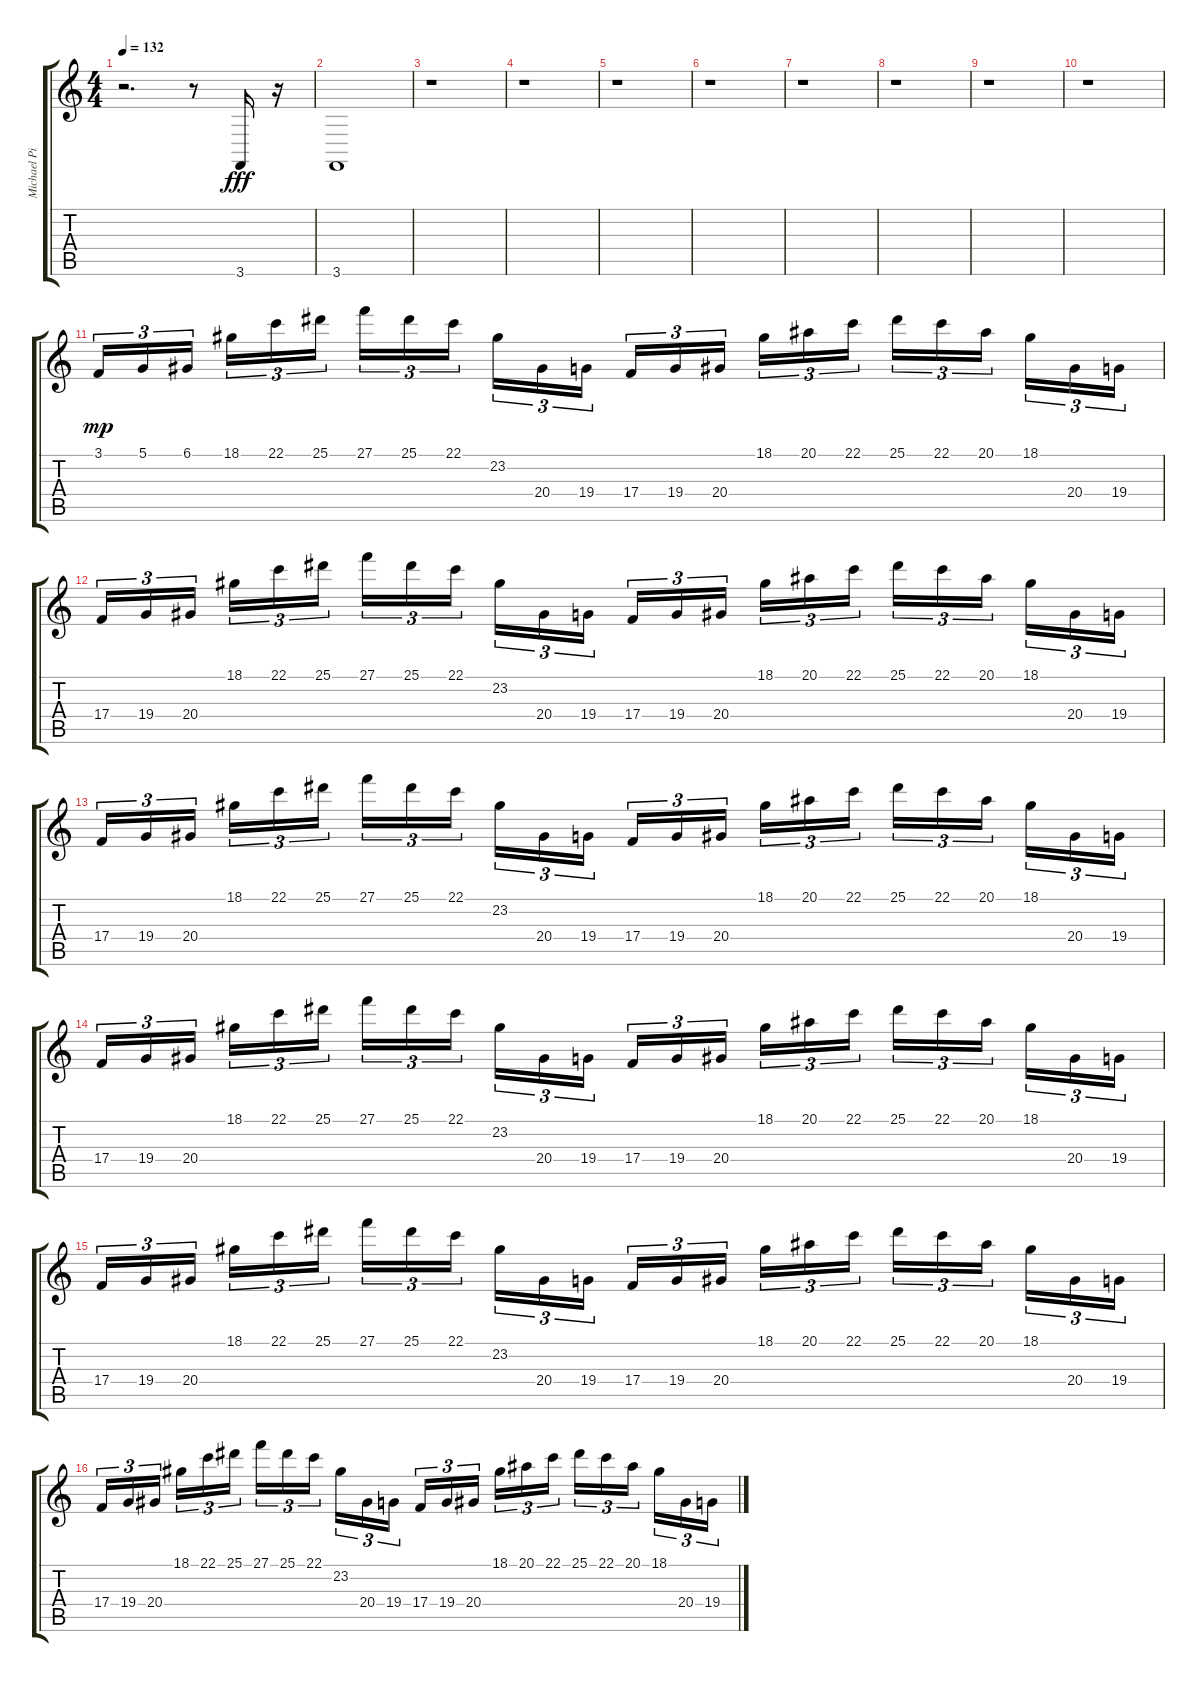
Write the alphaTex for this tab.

\track ("Michael Pinella" "Michael Pi") {instrument acousticgrandpiano}
\staff {score tabs}
\tuning (D4 A3 F3 C3 G2 D2) {hide}
\ts (4 4)
\tempo 132
\clef g2
\ks c
r.2{d dy fff} r.8 3.6.16 r.16 |
3.6.1 |
r.1 |
r.1 |
r.1 |
r.1 |
r.1 |
r.1 |
r.1 |
r.1 |
3.1.16{tu (3 2) dy mp} 5.1.16{tu (3 2)} 6.1.16{tu (3 2)} 18.1.16{tu (3 2)} 22.1.16{tu (3 2)} 25.1.16{tu (3 2)} 27.1.16{tu (3 2)} 25.1.16{tu (3 2)} 22.1.16{tu (3 2)} 23.2.16{tu (3 2)} 20.4.16{tu (3 2)} 19.4.16{tu (3 2)} 17.4.16{tu (3 2)} 19.4.16{tu (3 2)} 20.4.16{tu (3 2)} 18.1.16{tu (3 2)} 20.1.16{tu (3 2)} 22.1.16{tu (3 2)} 25.1.16{tu (3 2)} 22.1.16{tu (3 2)} 20.1.16{tu (3 2)} 18.1.16{tu (3 2)} 20.4.16{tu (3 2)} 19.4.16{tu (3 2)} |
17.4.16{tu (3 2)} 19.4.16{tu (3 2)} 20.4.16{tu (3 2)} 18.1.16{tu (3 2)} 22.1.16{tu (3 2)} 25.1.16{tu (3 2)} 27.1.16{tu (3 2)} 25.1.16{tu (3 2)} 22.1.16{tu (3 2)} 23.2.16{tu (3 2)} 20.4.16{tu (3 2)} 19.4.16{tu (3 2)} 17.4.16{tu (3 2)} 19.4.16{tu (3 2)} 20.4.16{tu (3 2)} 18.1.16{tu (3 2)} 20.1.16{tu (3 2)} 22.1.16{tu (3 2)} 25.1.16{tu (3 2)} 22.1.16{tu (3 2)} 20.1.16{tu (3 2)} 18.1.16{tu (3 2)} 20.4.16{tu (3 2)} 19.4.16{tu (3 2)} |
17.4.16{tu (3 2)} 19.4.16{tu (3 2)} 20.4.16{tu (3 2)} 18.1.16{tu (3 2)} 22.1.16{tu (3 2)} 25.1.16{tu (3 2)} 27.1.16{tu (3 2)} 25.1.16{tu (3 2)} 22.1.16{tu (3 2)} 23.2.16{tu (3 2)} 20.4.16{tu (3 2)} 19.4.16{tu (3 2)} 17.4.16{tu (3 2)} 19.4.16{tu (3 2)} 20.4.16{tu (3 2)} 18.1.16{tu (3 2)} 20.1.16{tu (3 2)} 22.1.16{tu (3 2)} 25.1.16{tu (3 2)} 22.1.16{tu (3 2)} 20.1.16{tu (3 2)} 18.1.16{tu (3 2)} 20.4.16{tu (3 2)} 19.4.16{tu (3 2)} |
17.4.16{tu (3 2)} 19.4.16{tu (3 2)} 20.4.16{tu (3 2)} 18.1.16{tu (3 2)} 22.1.16{tu (3 2)} 25.1.16{tu (3 2)} 27.1.16{tu (3 2)} 25.1.16{tu (3 2)} 22.1.16{tu (3 2)} 23.2.16{tu (3 2)} 20.4.16{tu (3 2)} 19.4.16{tu (3 2)} 17.4.16{tu (3 2)} 19.4.16{tu (3 2)} 20.4.16{tu (3 2)} 18.1.16{tu (3 2)} 20.1.16{tu (3 2)} 22.1.16{tu (3 2)} 25.1.16{tu (3 2)} 22.1.16{tu (3 2)} 20.1.16{tu (3 2)} 18.1.16{tu (3 2)} 20.4.16{tu (3 2)} 19.4.16{tu (3 2)} |
17.4.16{tu (3 2)} 19.4.16{tu (3 2)} 20.4.16{tu (3 2)} 18.1.16{tu (3 2)} 22.1.16{tu (3 2)} 25.1.16{tu (3 2)} 27.1.16{tu (3 2)} 25.1.16{tu (3 2)} 22.1.16{tu (3 2)} 23.2.16{tu (3 2)} 20.4.16{tu (3 2)} 19.4.16{tu (3 2)} 17.4.16{tu (3 2)} 19.4.16{tu (3 2)} 20.4.16{tu (3 2)} 18.1.16{tu (3 2)} 20.1.16{tu (3 2)} 22.1.16{tu (3 2)} 25.1.16{tu (3 2)} 22.1.16{tu (3 2)} 20.1.16{tu (3 2)} 18.1.16{tu (3 2)} 20.4.16{tu (3 2)} 19.4.16{tu (3 2)} |
17.4.16{tu (3 2)} 19.4.16{tu (3 2)} 20.4.16{tu (3 2)} 18.1.16{tu (3 2)} 22.1.16{tu (3 2)} 25.1.16{tu (3 2)} 27.1.16{tu (3 2)} 25.1.16{tu (3 2)} 22.1.16{tu (3 2)} 23.2.16{tu (3 2)} 20.4.16{tu (3 2)} 19.4.16{tu (3 2)} 17.4.16{tu (3 2)} 19.4.16{tu (3 2)} 20.4.16{tu (3 2)} 18.1.16{tu (3 2)} 20.1.16{tu (3 2)} 22.1.16{tu (3 2)} 25.1.16{tu (3 2)} 22.1.16{tu (3 2)} 20.1.16{tu (3 2)} 18.1.16{tu (3 2)} 20.4.16{tu (3 2)} 19.4.16{tu (3 2)}
